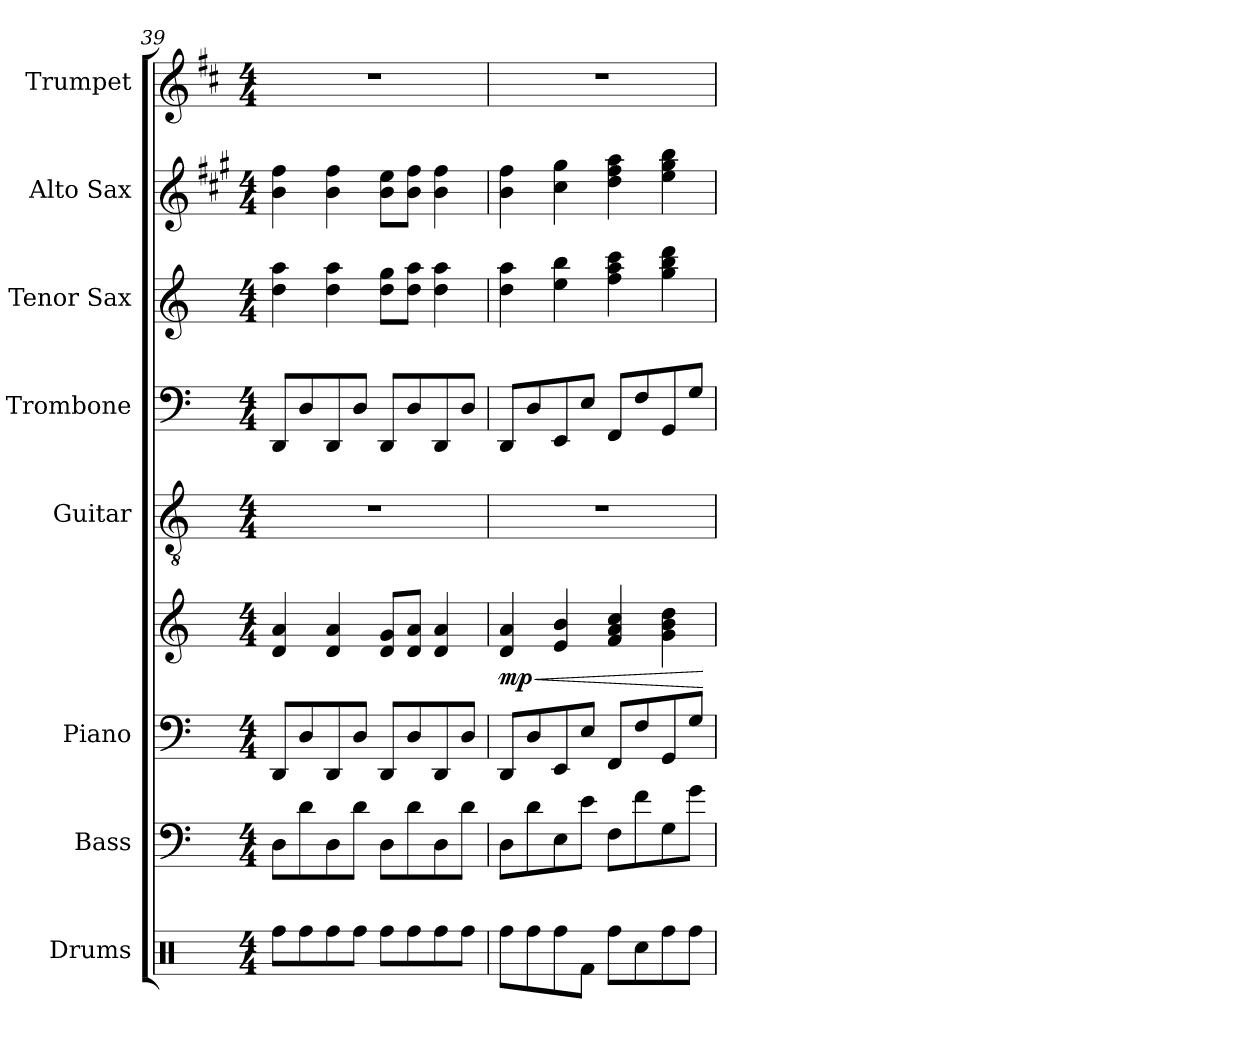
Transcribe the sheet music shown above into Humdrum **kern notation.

**kern	**kern	**kern	**kern	**dynam	**kern	**kern	**kern	**kern	**kern
*part8	*part7	*part6	*part6	*part6	*part5	*part4	*part3	*part2	*part1
*staff9	*staff8	*staff7	*staff6	*staff6/7	*staff5	*staff4	*staff3	*staff2	*staff1
*I"Drums	*I"Bass	*I"Piano	*	*	*I"Guitar	*I"Trombone	*I"Tenor Sax	*I"Alto Sax	*I"Trumpet
*I'Drums	*I'Bass	*I'Piano	*	*	*I'Gtr.	*I'Tbn.	*I'Tenor	*I'Alto	*I'Tpt.
*clefX	*clefF4	*clefF4	*clefG2	*	*clefGv2	*clefF4	*clefG2	*clefG2	*clefG2
*	*ITrd7c12	*	*	*	*	*	*ITrd8c14	*ITrd5c9	*ITrd1c2
*k[]	*k[]	*k[]	*k[]	*	*k[]	*k[]	*k[]	*k[]	*k[]
*M4/4	*M4/4	*M4/4	*M4/4	*	*M4/4	*M4/4	*M4/4	*M4/4	*M4/4
=39	=39	=39	=39	=39	=39	=39	=39	=39	=39
8Rff\L	8DD\L	8DD/L	4d/ 4a/	.	1r	8DD/L	4d\ 4a\	4d\ 4a\	1r
8Rff\	8D\	8D/	.	.	.	8D/	.	.	.
8Rff\	8DD\	8DD/	4d/ 4a/	.	.	8DD/	4d\ 4a\	4d\ 4a\	.
8Rff\J	8D\J	8D/J	.	.	.	8D/J	.	.	.
8Rff\L	8DD\L	8DD/L	8d/ 8g/L	.	.	8DD/L	8d\ 8g\L	8d\ 8g\L	.
8Rff\	8D\	8D/	8d/ 8a/J	.	.	8D/	8d\ 8a\J	8d\ 8a\J	.
8Rff\	8DD\	8DD/	4d/ 4a/	.	.	8DD/	4d\ 4a\	4d\ 4a\	.
8Rff\J	8D\J	8D/J	.	.	.	8D/J	.	.	.
!!LO:PB:g=z
=40	=40	=40	=40	=40	=40	=40	=40	=40	=40
!	!	!	!	!LO:HP:b	!	!	!	!	!
!	!	!	!	!LO:DY:n=1:b	!	!	!	!	!
8Rff\L	8DD\L	8DD/L	4d/ 4a/	< mp	1r	8DD/L	4d\ 4a\	4d\ 4a\	1r
8Rff\	8D\	8D/	.	.	.	8D/	.	.	.
8Rff\	8EE\	8EE/	4e/ 4b/	.	.	8EE/	4e\ 4b\	4e\ 4b\	.
8Rf\J	8E\J	8E/J	.	.	.	8E/J	.	.	.
8Rff\L	8FF\L	8FF/L	4f/ 4a/ 4cc/	.	.	8FF/L	4f\ 4a\ 4cc\	4f\ 4a\ 4cc\	.
8Rcc\	8F\	8F/	.	.	.	8F/	.	.	.
8Rff\	8GG\	8GG/	4g\ 4b\ 4dd\	.	.	8GG/	4g\ 4b\ 4dd\	4g\ 4b\ 4dd\	.
8Rff\J	8G\J	8G/J	.	.	.	8G/J	.	.	.
.	.	.	.	[	.	.	.	.	.
=	=	=	=	=	=	=	=	=	=
*-	*-	*-	*-	*-	*-	*-	*-	*-	*-
